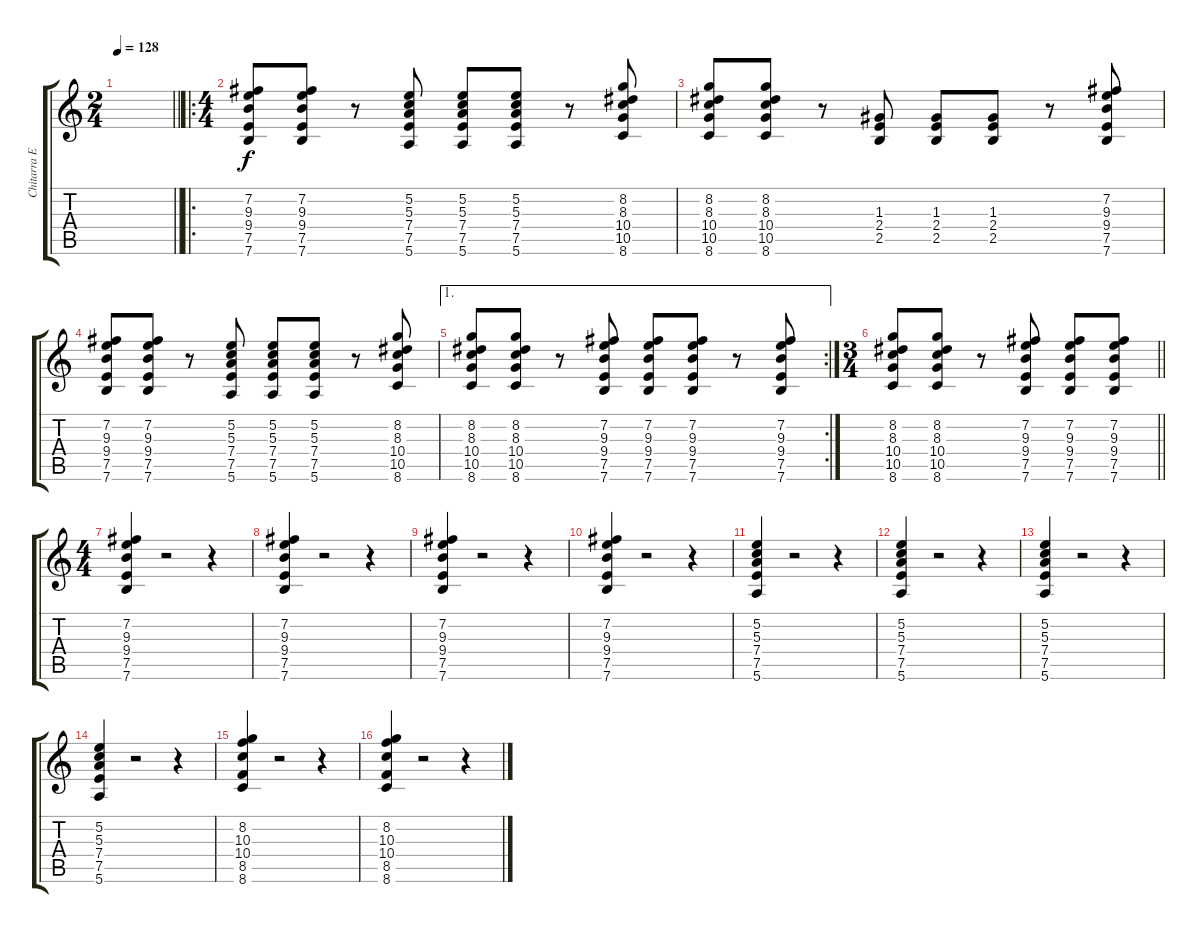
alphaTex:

\track ("Chitarra Elettrica" "Chitarra E") {instrument overdrivenguitar}
\staff {score tabs}
\tuning (E4 B3 G3 D3 A2 E2) {hide}
\ts (2 4)
\tempo 128
\clef g2
\barLineRight lightlight
\ks c
|
\ro
\ts (4 4)
(7.2 9.3 9.4 7.5 7.6).8 (7.2 9.3 9.4 7.5 7.6).8 r.8 (5.2 5.3 7.4 7.5 5.6).8 (5.2 5.3 7.4 7.5 5.6).8 (5.2 5.3 7.4 7.5 5.6).8 r.8 (8.2 8.3 10.4 10.5 8.6).8 |
(8.2 8.3 10.4 10.5 8.6).8 (8.2 8.3 10.4 10.5 8.6).8 r.8 (1.3 2.4 2.5).8 (1.3 2.4 2.5).8 (1.3 2.4 2.5).8 r.8 (7.2 9.3 9.4 7.5 7.6).8 |
(7.2 9.3 9.4 7.5 7.6).8 (7.2 9.3 9.4 7.5 7.6).8 r.8 (5.2 5.3 7.4 7.5 5.6).8 (5.2 5.3 7.4 7.5 5.6).8 (5.2 5.3 7.4 7.5 5.6).8 r.8 (8.2 8.3 10.4 10.5 8.6).8 |
\ae 1
\rc 2
(8.2 8.3 10.4 10.5 8.6).8 (8.2 8.3 10.4 10.5 8.6).8 r.8 (7.2 9.3 9.4 7.5 7.6).8 (7.2 9.3 9.4 7.5 7.6).8 (7.2 9.3 9.4 7.5 7.6).8 r.8 (7.2 9.3 9.4 7.5 7.6).8 |
\ts (3 4)
\barLineRight lightlight
(8.2 8.3 10.4 10.5 8.6).8 (8.2 8.3 10.4 10.5 8.6).8 r.8 (7.2 9.3 9.4 7.5 7.6).8 (7.2 9.3 9.4 7.5 7.6).8 (7.2 9.3 9.4 7.5 7.6).8 |
\ts (4 4)
(7.2 9.3 9.4 7.5 7.6).4 r.2 r.4 |
(7.2 9.3 9.4 7.5 7.6).4 r.2 r.4 |
(7.2 9.3 9.4 7.5 7.6).4 r.2 r.4 |
(7.2 9.3 9.4 7.5 7.6).4 r.2 r.4 |
(5.2 5.3 7.4 7.5 5.6).4 r.2 r.4 |
(5.2 5.3 7.4 7.5 5.6).4 r.2 r.4 |
(5.2 5.3 7.4 7.5 5.6).4 r.2 r.4 |
(5.2 5.3 7.4 7.5 5.6).4 r.2 r.4 |
(8.2 10.3 10.4 8.5 8.6).4 r.2 r.4 |
(8.2 10.3 10.4 8.5 8.6).4 r.2 r.4
